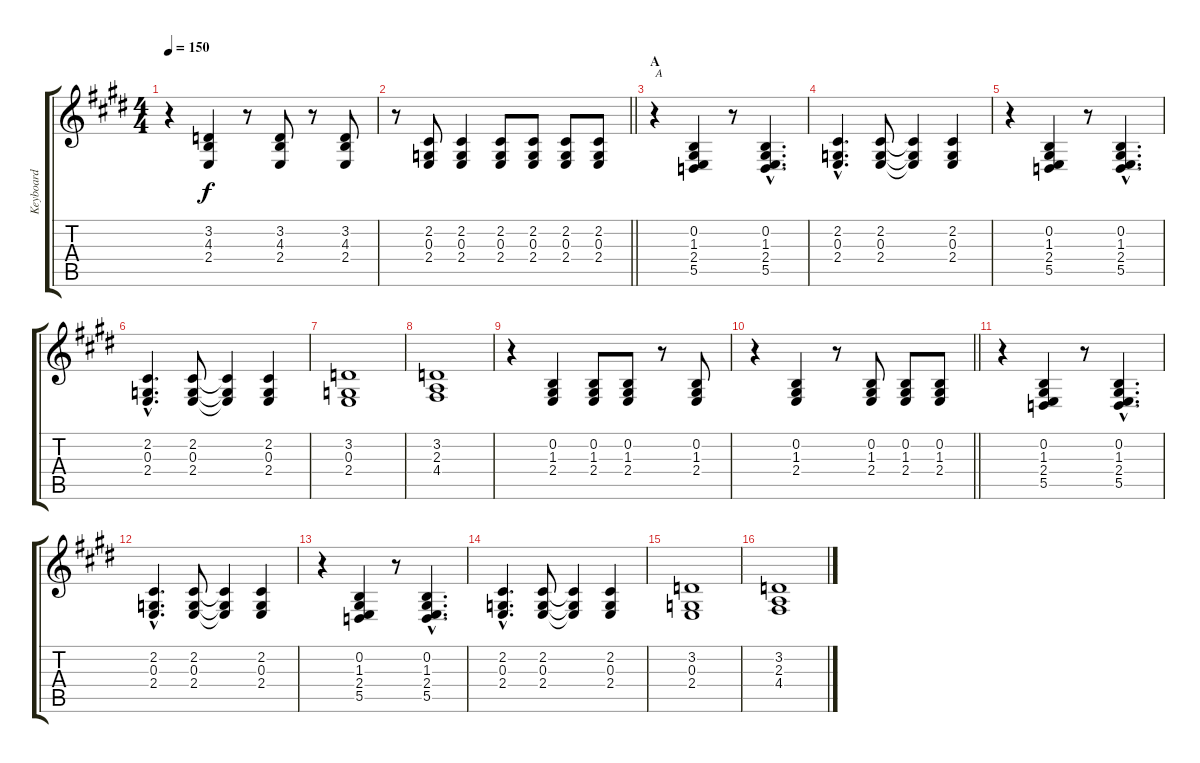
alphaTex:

\track ("Keyboard" "Keyboard") {instrument electricgrandpiano}
\staff {score tabs}
\tuning (E4 B3 G3 D3 A2 E2) {hide}
\ts (4 4)
\tempo 150
\clef g2
\ks e
r.4{dy f} (3.2 4.3 2.4).4 r.8 (3.2 4.3 2.4).8 r.8 (3.2 4.3 2.4).8 |
\barLineRight lightlight
r.8 (2.2 0.3 2.4).8 (2.2 0.3 2.4).4 (2.2 0.3 2.4).8 (2.2 0.3 2.4).8 (2.2 0.3 2.4).8 (2.2 0.3 2.4).8 |
\section ("" "A")
r.4{txt "A"} (0.2 1.3 2.4 5.5).4 r.8 (0.2{hac} 1.3{hac} 2.4{hac} 5.5{hac}).4{d} |
(2.2{hac} 0.3{hac} 2.4{hac}).4{d} (2.2 0.3 2.4).8 (2.2{t} 0.3{t} 2.4{t}).4 (2.2 0.3 2.4).4 |
r.4 (0.2 1.3 2.4 5.5).4 r.8 (0.2{hac} 1.3{hac} 2.4{hac} 5.5{hac}).4{d} |
(2.2{hac} 0.3{hac} 2.4{hac}).4{d} (2.2 0.3 2.4).8 (2.2{t} 0.3{t} 2.4{t}).4 (2.2 0.3 2.4).4 |
(3.2 0.3 2.4).1 |
(3.2 2.3 4.4).1 |
r.4 (0.2 1.3 2.4).4 (0.2 1.3 2.4).8 (0.2 1.3 2.4).8 r.8 (0.2 1.3 2.4).8 |
\barLineRight lightlight
r.4 (0.2 1.3 2.4).4 r.8 (0.2 1.3 2.4).8 (0.2 1.3 2.4).8 (0.2 1.3 2.4).8 |
r.4 (0.2 1.3 2.4 5.5).4 r.8 (0.2{hac} 1.3{hac} 2.4{hac} 5.5{hac}).4{d} |
(2.2{hac} 0.3{hac} 2.4{hac}).4{d} (2.2 0.3 2.4).8 (2.2{t} 0.3{t} 2.4{t}).4 (2.2 0.3 2.4).4 |
r.4 (0.2 1.3 2.4 5.5).4 r.8 (0.2{hac} 1.3{hac} 2.4{hac} 5.5{hac}).4{d} |
(2.2{hac} 0.3{hac} 2.4{hac}).4{d} (2.2 0.3 2.4).8 (2.2{t} 0.3{t} 2.4{t}).4 (2.2 0.3 2.4).4 |
(3.2 0.3 2.4).1 |
(3.2 2.3 4.4).1
